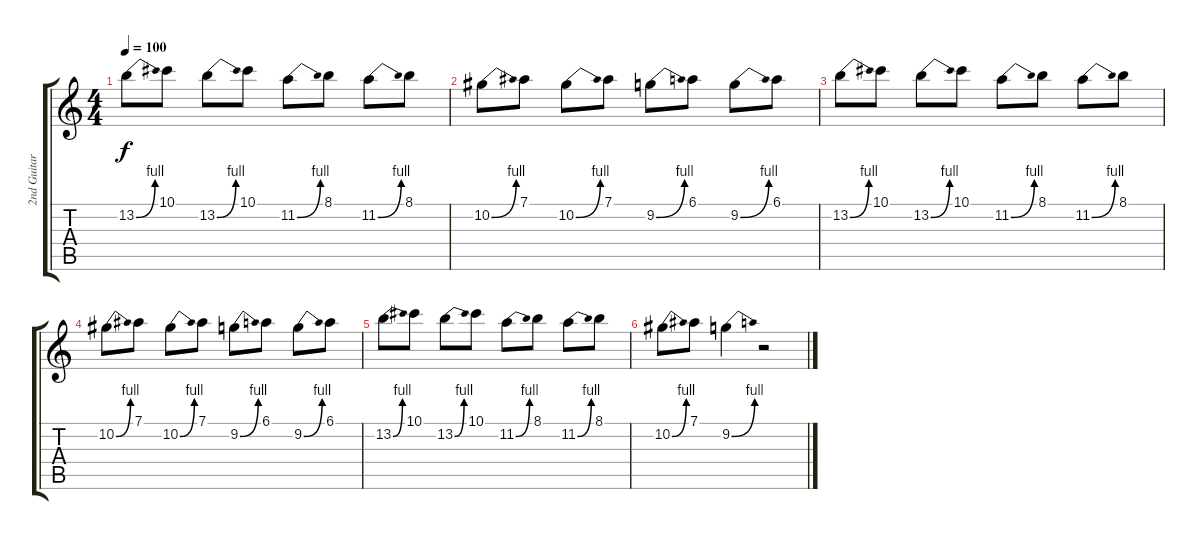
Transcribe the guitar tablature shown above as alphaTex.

\track ("2nd Guitar" "2nd Guitar") {instrument distortionguitar}
\staff {score tabs}
\tuning (Eb4 Bb3 Gb3 Db3 Ab2 Eb2) {hide}
\ts (4 4)
\tempo 100
\clef g2
\ks c
13.2{be (bend 0 0 60 4)}.8{dy f} 10.1.8 13.2{be (bend 0 0 60 4)}.8 10.1.8 11.2{be (bend 0 0 60 4)}.8 8.1.8 11.2{be (bend 0 0 60 4)}.8 8.1.8 |
10.2{be (bend 0 0 60 4)}.8 7.1.8 10.2{be (bend 0 0 60 4)}.8 7.1.8 9.2{be (bend 0 0 60 4)}.8 6.1.8 9.2{be (bend 0 0 60 4)}.8 6.1.8 |
13.2{be (bend 0 0 60 4)}.8 10.1.8 13.2{be (bend 0 0 60 4)}.8 10.1.8 11.2{be (bend 0 0 60 4)}.8 8.1.8 11.2{be (bend 0 0 60 4)}.8 8.1.8 |
10.2{be (bend 0 0 60 4)}.8 7.1.8 10.2{be (bend 0 0 60 4)}.8 7.1.8 9.2{be (bend 0 0 60 4)}.8 6.1.8 9.2{be (bend 0 0 60 4)}.8 6.1.8 |
13.2{be (bend 0 0 60 4)}.8 10.1.8 13.2{be (bend 0 0 60 4)}.8 10.1.8 11.2{be (bend 0 0 60 4)}.8 8.1.8 11.2{be (bend 0 0 60 4)}.8 8.1.8 |
10.2{be (bend 0 0 60 4)}.8 7.1.8 9.2{be (bend 0 0 60 4)}.4 r.2
